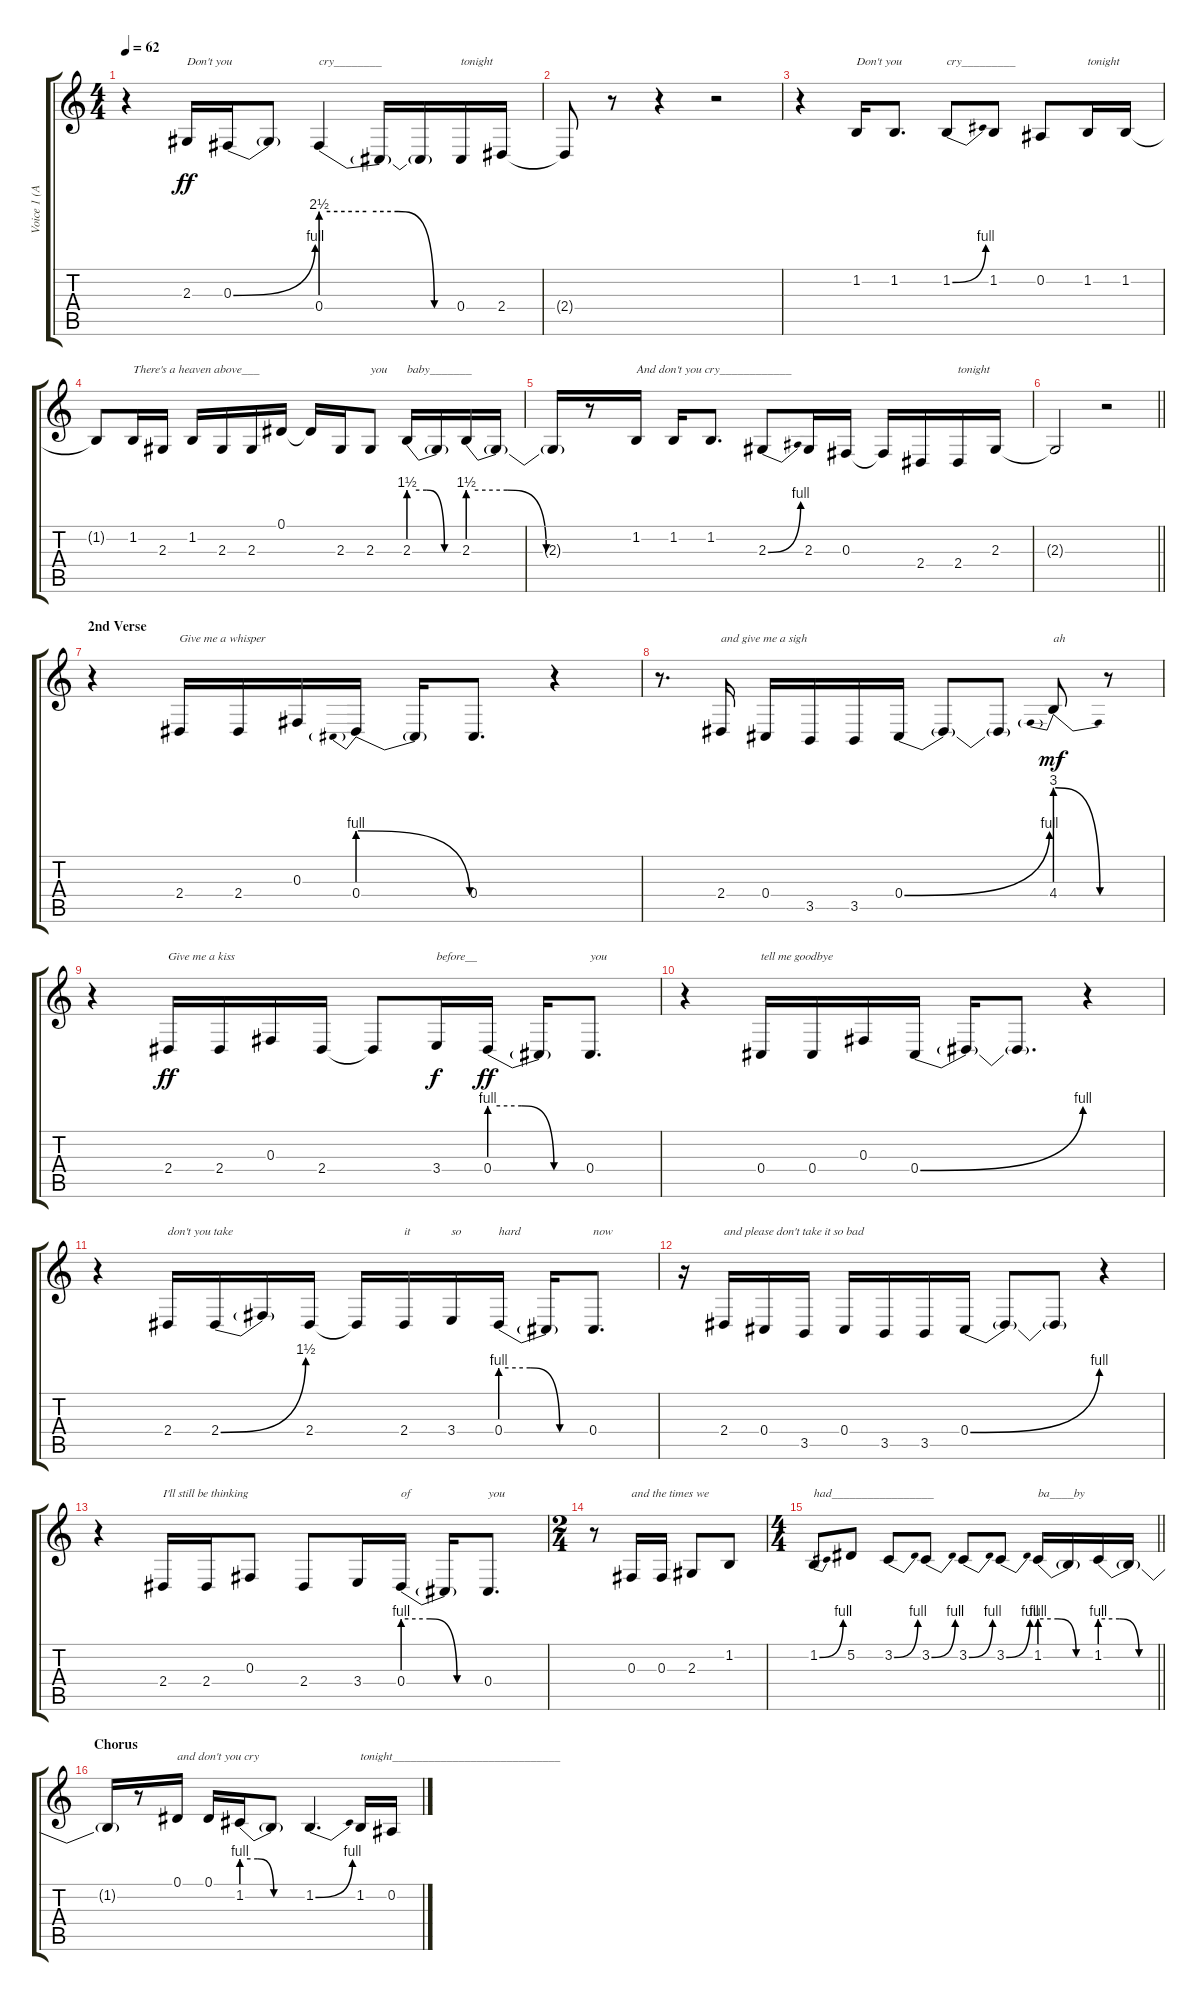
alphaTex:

\track ("Voice 1 (Axl)" "Voice 1 (A") {mute instrument lead2sawtooth}
\staff {score tabs}
\tuning (Eb4 Bb3 Gb3 Db3 Ab2 Eb2) {hide}
\ts (4 4)
\tempo 62
\clef g2
\ks c
r.4{dy ff} 2.3.16{txt "Don't you"} 0.3{be (bend 0 0 60 4)}.16 0.3{t}.8 0.4{be (custom 0 10 20 10 34 10 50 0 60 0)}.4{txt "cry________"} 0.4{t}.16 0.4{t}.16 0.4.16{txt "tonight"} 2.4.16 |
2.4{t}.8 r.8 r.4 r.2 |
r.4 1.2.16{txt "Don't you"} 1.2.8{d} 1.2{be (bend 0 0 60 4)}.8{txt "cry_________"} 1.2.8 0.2.8 1.2.16{txt "tonight"} 1.2.16 |
1.2{t}.8 1.2.16{txt "There's a heaven above___"} 2.3.16 1.2.16 2.3.16 2.3.16 0.1.16 0.1{t}.16 2.3.16 2.3.8{txt "you"} 2.3{be (custom 0 6 20 6 40 0 60 0)}.16{txt "baby_______"} 2.3{t}.16 2.3{be (custom 0 6 20 6 40 0 60 0)}.16 2.3{t}.16 |
2.3{t}.16 r.8 1.2.16{txt "And don't you cry____________"} 1.2.16 1.2.8{d} 2.3{be (bend 0 0 60 4)}.8 2.3.16 0.3.16 0.3{t}.16 2.4.16 2.4.16{txt "tonight"} 2.3.16 |
\barLineRight lightlight
2.3{t}.2 r.2 |
\section ("" "2nd Verse")
r.4 2.4.16{txt "Give me a whisper"} 2.4.16 0.3.16 0.4{be (prebendrelease 0 4 60 0)}.16 0.4{t}.16 0.4.8{d} r.4 |
r.8{d} 2.4.16{txt "and give me a sigh"} 0.4.16 3.5.16 3.5.16 0.4{be (bend 0 0 60 4)}.16 0.4{t}.8 0.4{t}.8 4.4{be (prebendrelease 0 12 60 0)}.8{txt "ah" dy mf} r.8 |
r.4 2.4.16{txt "Give me a kiss" dy ff} 2.4.16 0.3.16 2.4.16 2.4{t}.8 3.4.16{txt "before__" dy f} 0.4{be (custom 0 4 20 4 40 0 60 0)}.16{dy ff} 0.4{t}.16 0.4.8{d txt "you"} |
r.4 0.4.16{txt "tell me goodbye"} 0.4.16 0.3.16 0.4{be (bend 0 0 60 4)}.16 0.4{t}.16 0.4{t}.8{d} r.4 |
r.4 2.4.16{txt "don't you take"} 2.4{be (bend 0 0 60 6)}.16 2.4{t}.16 2.4.16 2.4{t}.16 2.4.16{txt "it"} 3.4.16{txt "so"} 0.4{be (custom 0 4 20 4 40 0 60 0)}.16{txt "hard"} 0.4{t}.16 0.4.8{d txt "now"} |
r.16 2.4.16{txt "and please don't take it so bad"} 0.4.16 3.5.16 0.4.16 3.5.16 3.5.16 0.4{be (bend 0 0 60 4)}.16 0.4{t}.8 0.4{t}.8 r.4 |
r.4 2.4.16{txt "I'll still be thinking"} 2.4.16 0.3.8 2.4.8 3.4.16 0.4{be (custom 0 4 20 4 40 0 60 0)}.16{txt "of"} 0.4{t}.16 0.4.8{d txt "you"} |
\ts (2 4)
r.8 0.3.16{txt "and the times we"} 0.3.16 2.3.8 1.2.8 |
\ts (4 4)
\barLineRight lightlight
1.2{be (bend 0 0 60 4)}.8{txt "had_________________"} 5.2.8 3.2{be (bend 0 0 60 4)}.8 3.2{be (bend 0 0 60 4)}.8 3.2{be (bend 0 0 60 4)}.8 3.2{be (bend 0 0 60 4)}.8 1.2{be (custom 0 4 20 4 40 0 60 0)}.16{txt "ba____by"} 1.2{t}.16 1.2{be (custom 0 4 20 4 40 0 60 0)}.16 1.2{t}.16 |
\section ("" "Chorus")
1.2{t}.16 r.8 0.1.16{txt "and don't you cry"} 0.1.16 1.2{be (custom 0 4 15 4 30 0 40 0 60 0)}.16 1.2{t}.8 1.2{be (bend 0 0 60 4)}.4{d} 1.2.16{txt "tonight____________________________"} 0.2.16
